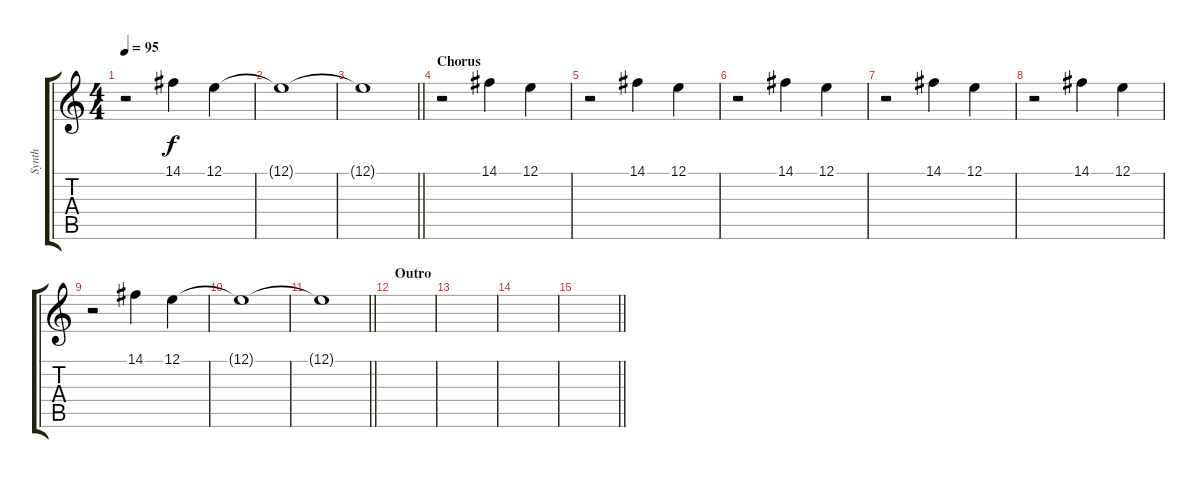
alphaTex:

\track ("Synth" "Synth") {instrument voiceoohs}
\staff {score tabs}
\tuning (E4 B3 G3 D3 A2 E2) {hide}
\ts (4 4)
\tempo 95
\clef g2
\ks c
r.2{dy f} 14.1.4 12.1.4 |
12.1{t}.1 |
\barLineRight lightlight
12.1{t}.1 |
\section ("" "Chorus")
r.2 14.1.4 12.1.4 |
r.2 14.1.4 12.1.4 |
r.2 14.1.4 12.1.4 |
r.2 14.1.4 12.1.4 |
r.2 14.1.4 12.1.4 |
r.2 14.1.4 12.1.4 |
12.1{t}.1 |
\barLineRight lightlight
12.1{t}.1 |
\section ("" "Outro")
|
|
|
\barLineRight lightlight
